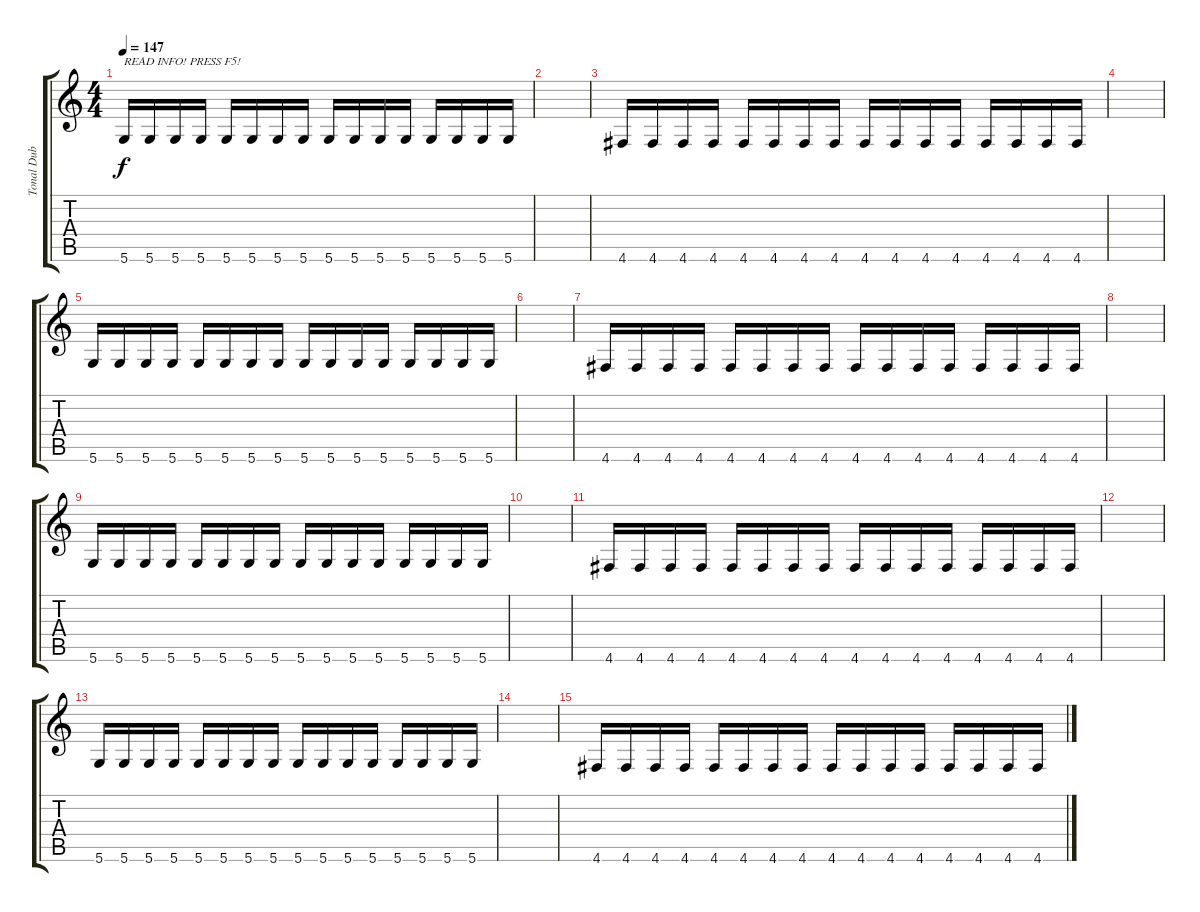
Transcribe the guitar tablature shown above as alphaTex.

\track ("Tonal Dub I" "Tonal Dub ") {instrument overdrivenguitar}
\staff {score tabs}
\tuning (E4 B3 G3 D3 A2 D2) {hide}
\ts (4 4)
\tempo 147
\clef g2
\ks c
5.6.16{txt "READ INFO! PRESS F5!" dy f instrument overdrivenguitar} 5.6.16 5.6.16 5.6.16 5.6.16 5.6.16 5.6.16 5.6.16 5.6.16 5.6.16 5.6.16 5.6.16 5.6.16 5.6.16 5.6.16 5.6.16 |
|
4.6.16 4.6.16 4.6.16 4.6.16 4.6.16 4.6.16 4.6.16 4.6.16 4.6.16 4.6.16 4.6.16 4.6.16 4.6.16 4.6.16 4.6.16 4.6.16 |
|
5.6.16 5.6.16 5.6.16 5.6.16 5.6.16 5.6.16 5.6.16 5.6.16 5.6.16 5.6.16 5.6.16 5.6.16 5.6.16 5.6.16 5.6.16 5.6.16 |
|
4.6.16 4.6.16 4.6.16 4.6.16 4.6.16 4.6.16 4.6.16 4.6.16 4.6.16 4.6.16 4.6.16 4.6.16 4.6.16 4.6.16 4.6.16 4.6.16 |
|
5.6.16 5.6.16 5.6.16 5.6.16 5.6.16 5.6.16 5.6.16 5.6.16 5.6.16 5.6.16 5.6.16 5.6.16 5.6.16 5.6.16 5.6.16 5.6.16 |
|
4.6.16 4.6.16 4.6.16 4.6.16 4.6.16 4.6.16 4.6.16 4.6.16 4.6.16 4.6.16 4.6.16 4.6.16 4.6.16 4.6.16 4.6.16 4.6.16 |
|
5.6.16 5.6.16 5.6.16 5.6.16 5.6.16 5.6.16 5.6.16 5.6.16 5.6.16 5.6.16 5.6.16 5.6.16 5.6.16 5.6.16 5.6.16 5.6.16 |
|
4.6.16 4.6.16 4.6.16 4.6.16 4.6.16 4.6.16 4.6.16 4.6.16 4.6.16 4.6.16 4.6.16 4.6.16 4.6.16 4.6.16 4.6.16 4.6.16
